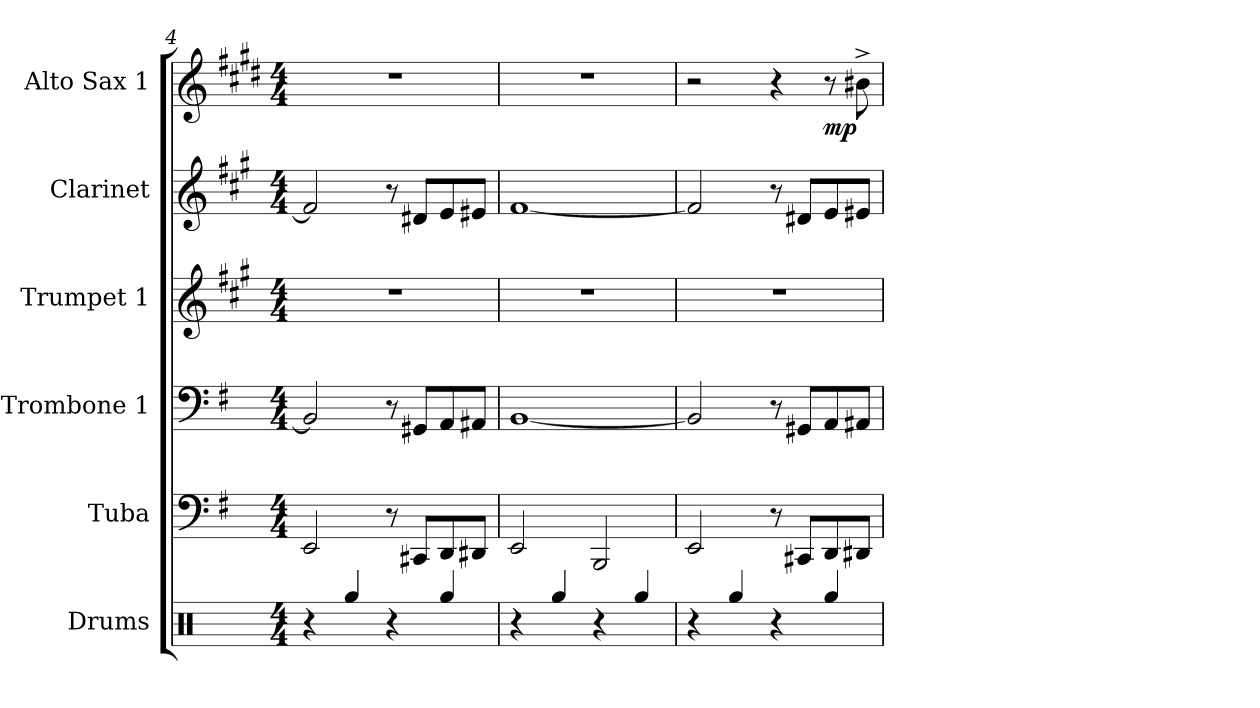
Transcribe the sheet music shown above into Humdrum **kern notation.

**kern	**kern	**kern	**kern	**kern	**kern	**dynam
*part6	*part5	*part4	*part3	*part2	*part1	*part1
*staff6	*staff5	*staff4	*staff3	*staff2	*staff1	*staff1
*I"Drums	*I"Tuba	*I"Trombone 1	*I"Trumpet 1	*I"Clarinet	*I"Alto Sax 1	*
*I'Drums	*I'Tba.	*I'Tbn. 1	*I'Tpt. 1	*I'Cl.	*I'Alto 1	*
*clefX	*clefF4	*clefF4	*clefG2	*clefG2	*clefG2	*
*	*	*	*ITrd1c2	*ITrd1c2	*ITrd5c9	*
*k[]	*k[f#]	*k[f#]	*k[f#]	*k[f#]	*k[f#]	*
*M4/4	*M4/4	*M4/4	*M4/4	*M4/4	*M4/4	*
=4	=4	=4	=4	=4	=4	=4
4r	2EE/	2BB/]	1r	2e/]	1r	.
4Rgg/	.	.	.	.	.	.
4r	8r	8r	.	8r	.	.
.	8CC#X/L	8GG#X/L	.	8c#X/L	.	.
4Rgg/	8DD/	8AA/	.	8d/	.	.
.	8DD#X/J	8AA#X/J	.	8d#X/J	.	.
=5	=5	=5	=5	=5	=5	=5
4r	2EE/	[1BB	1r	[1e	1r	.
4Rgg/	.	.	.	.	.	.
4r	2BBB/	.	.	.	.	.
4Rgg/	.	.	.	.	.	.
=6	=6	=6	=6	=6	=6	=6
4r	2EE/	2BB/]	1r	2e/]	2r	.
4Rgg/	.	.	.	.	.	.
4r	8r	8r	.	8r	4r	.
.	8CC#X/L	8GG#X/L	.	8c#X/L	.	.
!	!	!	!	!	!	!LO:DY:b
4Rgg/	8DD/	8AA/	.	8d/	8r	mp
.	8DD#X/J	8AA#X/J	.	8d#X/J	8d#X^\	.
=	=	=	=	=	=	=
*-	*-	*-	*-	*-	*-	*-
